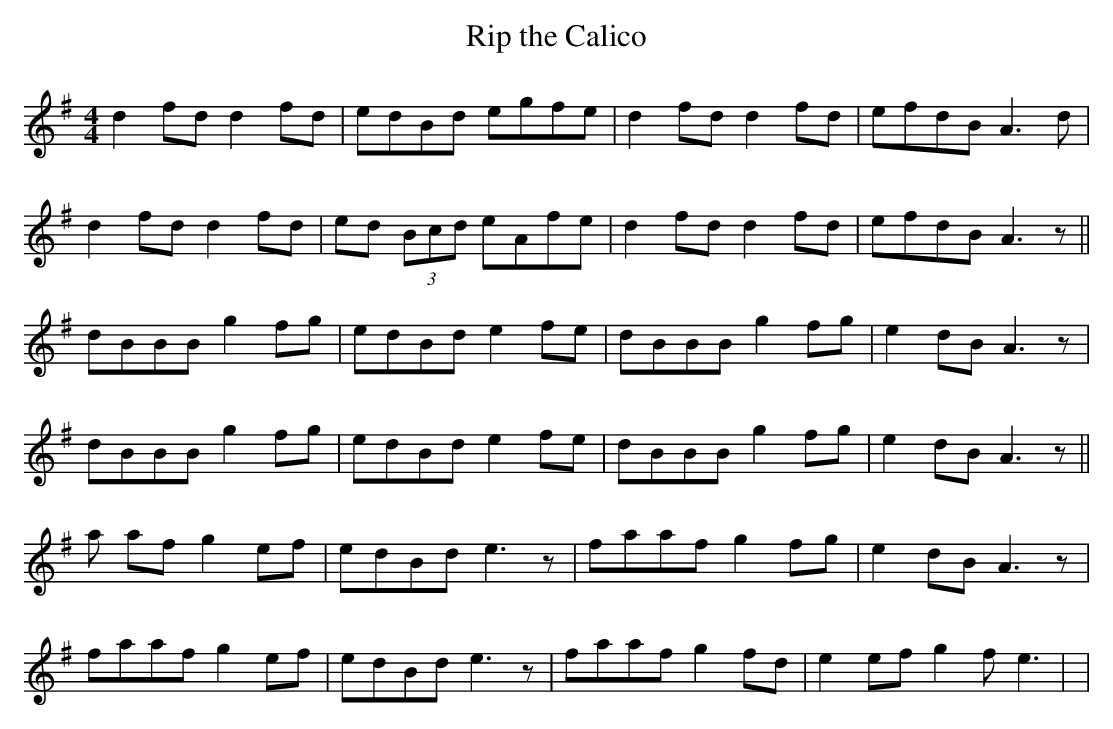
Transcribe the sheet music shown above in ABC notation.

X:1
T:Rip the Calico
M:4/4
L:1/8
K:DMix
d2 fd d2 fd|edBd egfe|d2 fd d2 fd|efdB A3 d|
d2 fd d2 fd|ed (3Bcd eAfe|d2 fd d2 fd|efdB A3 z||
dBBB g2 fg|edBd e2 fe|dBBB g2 fg|e2 dB A3 z|
dBBB g2 fg|edBd e2 fe|dBBB g2 fg|e2 dB A3 z ||
a af g2 ef|edBd e3 z|faaf g2 fg|e2 dB A3 z|
faaf g2 ef|edBd e3 z|faaf g2 fd| e2 ef g2 fe3 |>|
